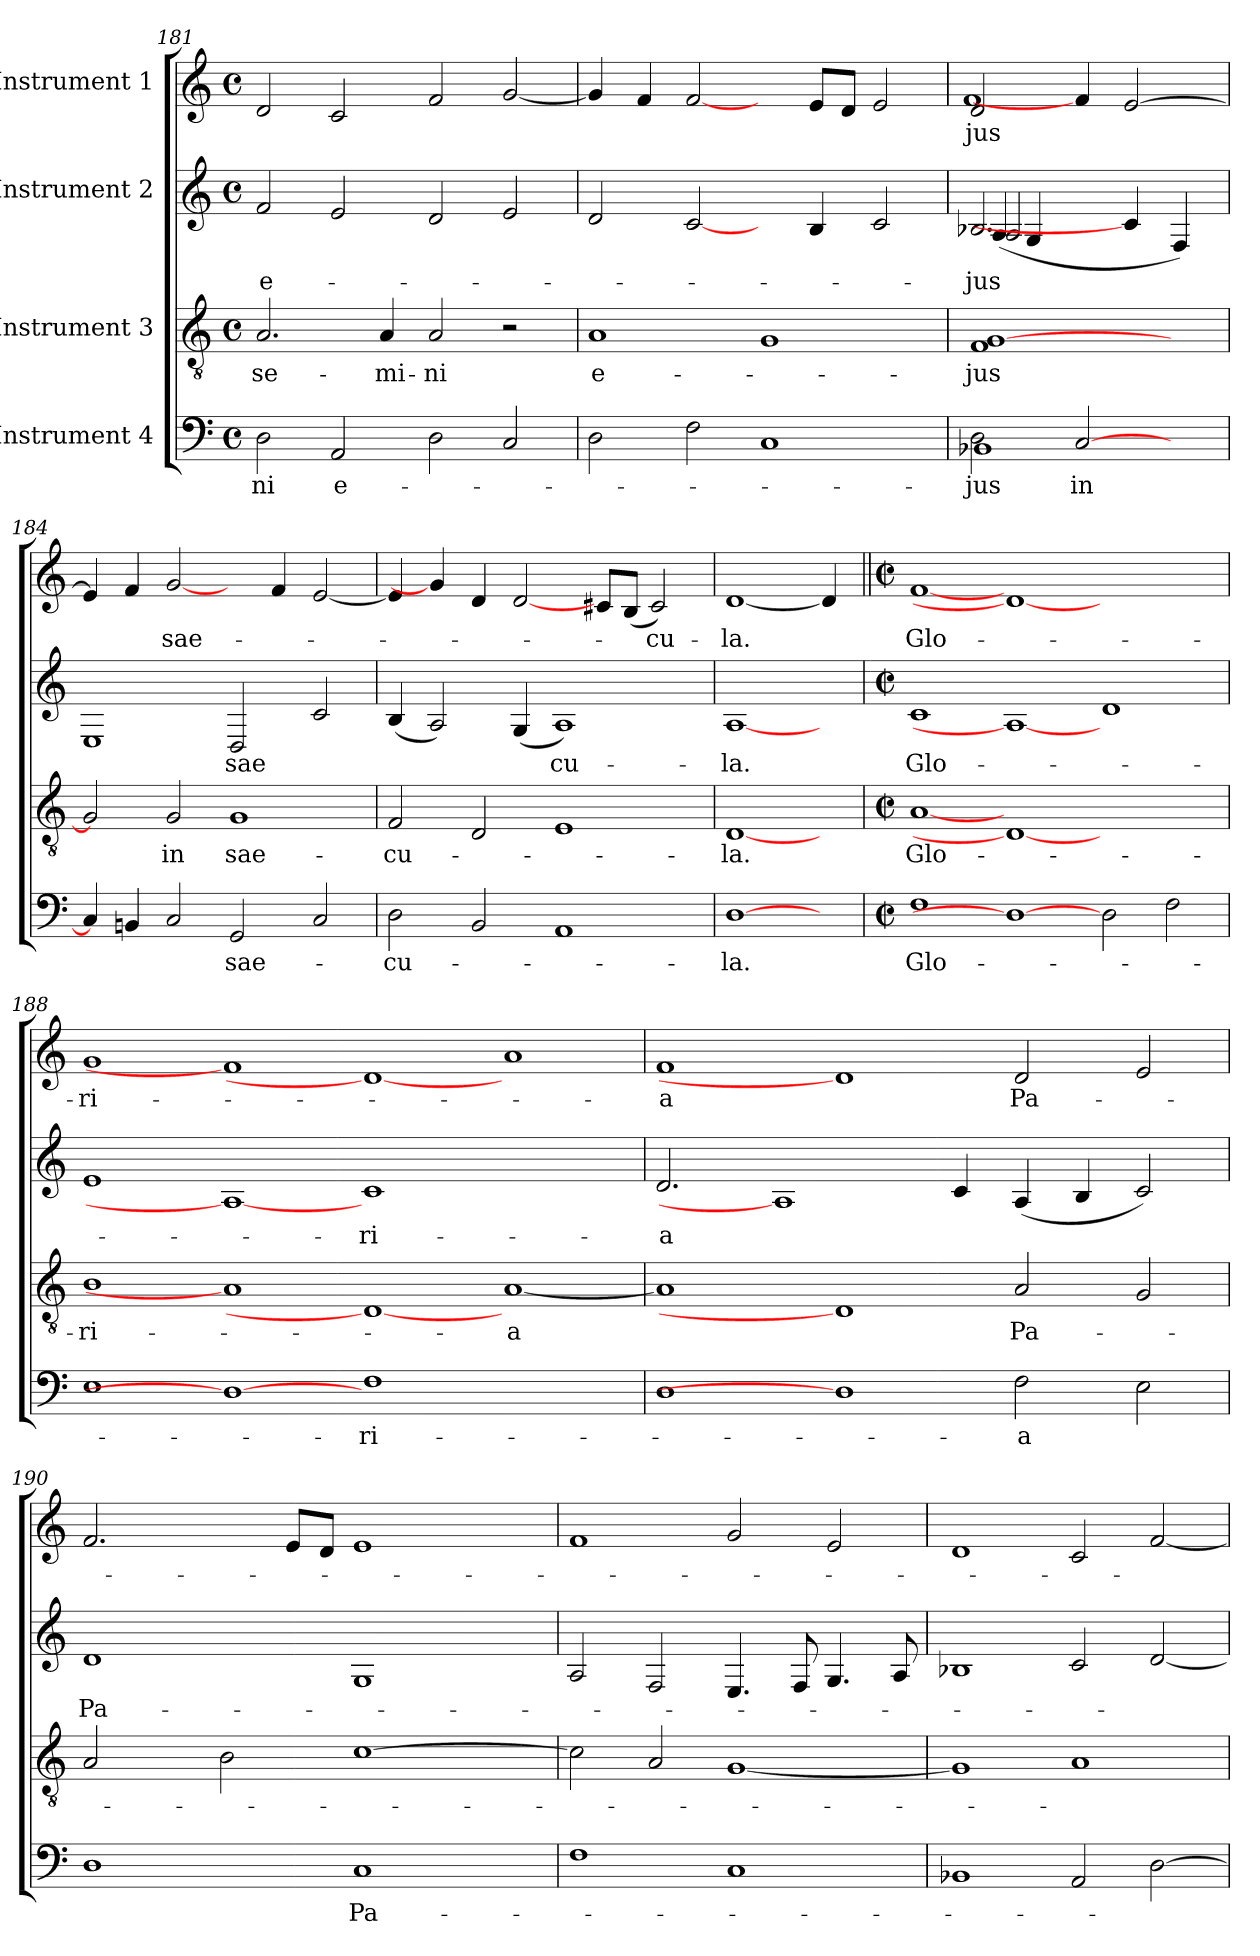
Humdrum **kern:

**kern	**text	**kern	**text	**kern	**text	**kern	**text
*part4	*part4	*part3	*part3	*part2	*part2	*part1	*part1
*staff4	*staff4	*staff3	*staff3	*staff2	*staff2	*staff1	*staff1
*I"Instrument 4	*	*I"Instrument 3	*	*I"Instrument 2	*	*I"Instrument 1	*
*clefF4	*	*clefGv2	*	*clefG2	*	*clefG2	*
*M4/4	*	*M4/4	*	*M4/4	*	*M4/4	*
*met(c)	*	*met(c)	*	*met(c)	*	*met(c)	*
=181	=181	=181	=181	=181	=181	=181	=181
!	!LO:LY:b:cj	!	!LO:LY:b:cj	!	!LO:LY:b:rj	!	!
2D\	-ni	2.A/	se-	2f/	e-	2d/	.
!	!LO:LY:b:rj	!	!	!	!	!	!
2AA/	e-	.	.	2e/	.	2c/	.
!	!	!	!LO:LY:b	!	!	!	!
.	.	4A/	-mi-	.	.	.	.
!	!	!	!LO:LY:b:rj	!	!	!	!
2D\	.	2A/	-ni	2d/	.	2f/	.
2C/	.	2r	.	2e/	.	[<2g/	.
=182	=182	=182	=182	=182	=182	=182	=182
!	!	!	!LO:LY:b:rj	!	!	!	!
2D\	.	1A	e-	2d/	.	4g/]	.
.	.	.	.	.	.	4f/	.
2F\	.	.	.	[2c/	.	[2f/	.
1C	.	1G	.	4ryy	.	4ryy	.
.	.	.	.	4B/	.	8e/L	.
.	.	.	.	.	.	8d/J	.
.	.	.	.	2c/	.	2e/	.
!!LO:LB:g=z
=183	=183	=183	=183	=183	=183	=183	=183
!	!LO:LY:b:cj	!	!LO:LY:b:cj	!	!LO:LY:b:cj	!	!
*^	*	*	*	*^	*	*	*
*	*	*	*	*	*	*^	*	*	*
!	!	!	!	!	!	!	!	!LO:LY:b:cj	!	!LO:LY:b:cj
*	*	*	*	*	*	*	*	*	*^	*
!	!	!	!	!	!	!	!	!	!	!	!LO:LY:b:cj
*	*	*	*^	*	*	*	*	*	*	*	*
2D\	1BB-X	-jus	1F [<1G	64ryy	-jus	2.B-X/	(<4A/	2A/	-jus	2d/	1f	-jus
.	.	.	.	1ryy	.	.	.	.	.	.	.	.
.	.	.	.	.	.	.	4G/	.	.	.	.	.
!	!	!LO:LY:b:cj	!	!	!	!	!	!	!	!	!	!
[<2C/	.	in	.	.	.	.	2.ryy	2.ryy	.	4f/]	.	.
.	.	.	.	.	.	4c/]	.	.	.	[<2e/	.	.
4ryy	4ryy	.	4ryy	.	.	4F/)	.	.	.	.	4ryy	.
.	.	.	.	8...ryy	.	.	.	.	.	.	.	.
*v	*v	*	*	*	*	*v	*v	*v	*	*v	*v	*
*	*	*v	*v	*	*	*	*	*
=184	=184	=184	=184	=184	=184	=184	=184
4C/]	.	2G/]	.	1E	.	4e/]	.
4BBn/	.	.	.	.	.	4f/	.
!	!	!	!LO:LY:b:cj	!	!	!	!LO:LY:b
2C/	.	2G/	in	.	.	[2g/	sae-
!	!LO:LY:b	!	!LO:LY:b:cj	!	!LO:LY:b	!	!
2GG/	sae-	1G	sae-	2D/	-sae	4ryy	.
.	.	.	.	.	.	4f/	.
2C/	.	.	.	2c/	.	[<2e/	.
=185	=185	=185	=185	=185	=185	=185	=185
!	!LO:LY:b:cj	!	!LO:LY:b:cj	!	!	!	!
2D\	-cu-	2F/	-cu-	(>4B/	.	4e/]	.
.	.	.	.	2A/)	.	4g/]	.
2BB/	.	2D/	.	.	.	4d/	.
.	.	.	.	(>4G/	.	[2d/	.
!	!	!	!	!	!LO:LY:b:cj	!	!
1AA	.	1E	.	1A)	cu-	.	.
.	.	.	.	.	.	8c#/L	.
.	.	.	.	.	.	(>8B/J	.
!	!	!	!	!	!	!	!LO:LY:b:cj
.	.	.	.	.	.	2c#/)	-cu-
=186	=186	=186	=186	=186	=186	=186	=186
!	!LO:LY:b:cj	!	!LO:LY:b:cj	!	!LO:LY:b:cj	!	!LO:LY:b:cj
[1D\	-la.	[1D/	-la.	[1A/	-la.	[1d/	-la.
4ryy	.	4ryy	.	4ryy	.	4d/]	.
=187	=187||	=187	=187||	=187	=187||	=187||	=187||
*M2/2	*	*M2/2	*	*M2/2	*	*M2/2	*
*met(c|)	*	*met(c|)	*	*met(c|)	*	*met(c|)	*
!	!LO:LY:b:cj	!	!LO:LY:b:cj	!	!LO:LY:b:cj	!	!LO:LY:b:cj
1F	Glo-	[1A	Glo-	1c	Glo-	[1f	Glo-
1D\_	.	1D/_	.	1A/_	.	1d/_	.
2D\	.	1ryy	.	1d	.	1ryy	.
2F\	.	.	.	.	.	.	.
=188	=188	=188	=188	=188	=188	=188	=188
!	!	!	!LO:LY:b:cj	!	!	!	!LO:LY:b:cj
1E	.	1B	-ri-	1e	.	1g	-ri-
1D\_	.	1A]	.	1A/_	.	1f]	.
!	!LO:LY:b:cj	!	!	!	!LO:LY:b:cj	!	!
1F	-ri-	1D/_	.	1c	-ri-	1d/_	.
!	!	!	!LO:LY:b:rj	!	!	!	!
1ryy	.	[<1A	-a	1ryy	.	1a	.
=189	=189	=189	=189	=189	=189	=189	=189
!	!	!	!	!	!LO:LY:b:cj	!	!LO:LY:b:rj
1D	.	1A]	.	2.d/	-a	1f	-a
.	.	.	.	1A/]	.	.	.
1D\]	.	1D/]	.	.	.	1d/]	.
.	.	.	.	4c/	.	.	.
!	!LO:LY:b:cj	!	!LO:LY:b:cj	!	!	!	!LO:LY:b:cj
2F\	-a	2A/	Pa-	(>4A/	.	2d/	Pa-
.	.	.	.	4B/	.	.	.
2E\	.	2G/	.	2c/)	.	2e/	.
!!LO:PB:g=z
=190	=190	=190	=190	=190	=190	=190	=190
!	!	!	!	!	!LO:LY:b:cj	!	!
*	*	*^	*	*	*	*^	*
1D	.	2A/	4ryy	.	1d	Pa-	2.f/	2ryy	.
.	.	.	8ryy	.	.	.	.	.	.
.	.	.	16ryy	.	.	.	.	.	.
.	.	.	64ryy	.	.	.	.	.	.
.	.	.	1ryy	.	.	.	.	.	.
.	.	2B\	.	.	.	.	.	8.ryy	.
.	.	.	.	.	.	.	.	1ryy	.
.	.	.	.	.	.	.	8e/L	.	.
.	.	.	.	.	.	.	8d/J	.	.
!	!LO:LY:b:cj	!	!	!	!	!	!	!	!
1C	Pa-	[>1c	.	.	1G	.	1e	.	.
.	.	.	2ryy	.	.	.	.	.	.
.	.	.	.	.	.	.	.	4ryy	.
.	.	.	.	.	.	.	.	16ryy	.
.	.	.	32.ryy	.	.	.	.	.	.
*	*	*v	*v	*	*	*	*v	*v	*
=191	=191	=191	=191	=191	=191	=191	=191
1F	.	2c\]	.	2A/	.	1f	.
.	.	2A/	.	2F/	.	.	.
1C	.	[<1G	.	4.E/	.	2g/	.
.	.	.	.	8F/	.	.	.
.	.	.	.	4.G/	.	2e/	.
.	.	.	.	8A/	.	.	.
=192	=192	=192	=192	=192	=192	=192	=192
1BB-X	.	1G]	.	1B-X	.	1d	.
2AA/	.	1A	.	2c/	.	2c/	.
[>2D\	.	.	.	[<2d/	.	[<2f/	.
=	=	=	=	=	=	=	=
*-	*-	*-	*-	*-	*-	*-	*-
